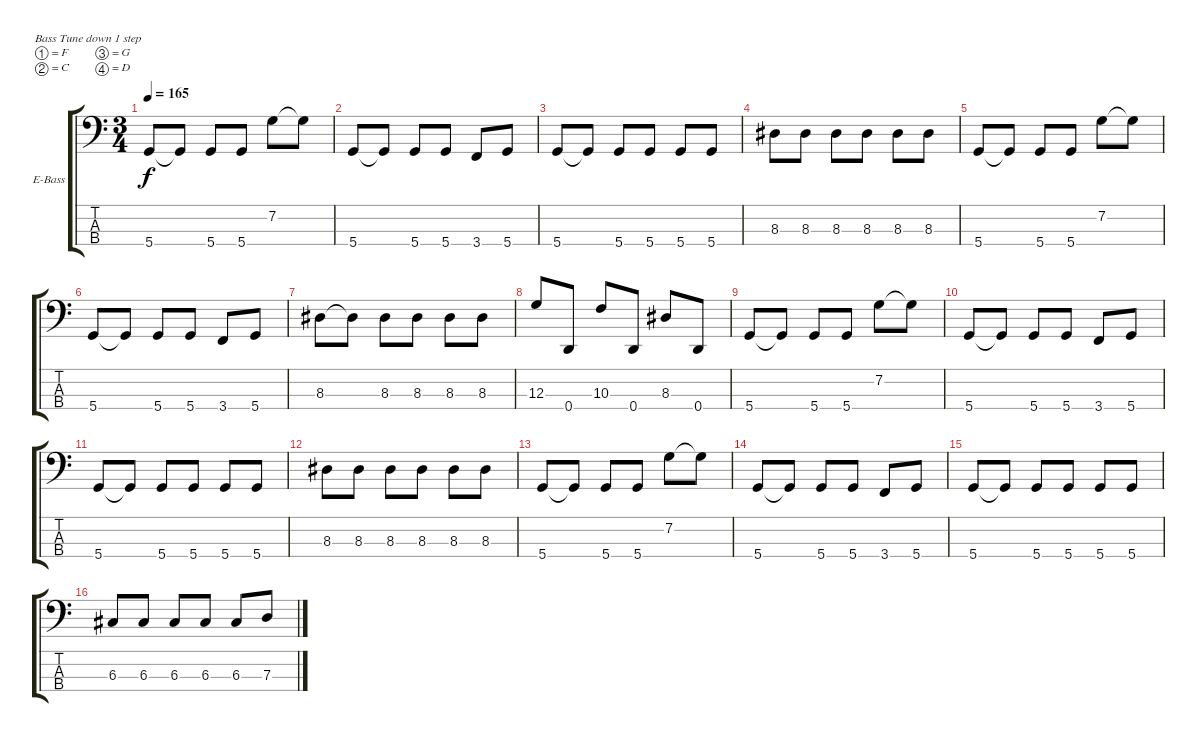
\bracketExtendMode groupsimilarinstruments
\firstSystemTrackNameOrientation horizontal
\otherSystemsTrackNameOrientation horizontal
\track ("Kristian - Bass" "E-Bass") {instrument electricbassfinger}
\staff {score tabs}
\tuning (F2 C2 G1 D1)
\ts (3 4)
\tempo 165
\clef f4
\ks c
5.4.8{dy f} 5.4{t}.8 5.4.8 5.4.8 7.2.8 7.2{t}.8 |
5.4.8 5.4{t}.8 5.4.8 5.4.8 3.4.8 5.4.8 |
5.4.8 5.4{t}.8 5.4.8 5.4.8 5.4.8 5.4.8 |
8.3.8 8.3.8 8.3.8 8.3.8 8.3.8 8.3.8 |
5.4.8 5.4{t}.8 5.4.8 5.4.8 7.2.8 7.2{t}.8 |
5.4.8 5.4{t}.8 5.4.8 5.4.8 3.4.8 5.4.8 |
8.3.8 8.3{t}.8 8.3.8 8.3.8 8.3.8 8.3.8 |
12.3.8 0.4.8 10.3.8 0.4.8 8.3.8 0.4.8 |
5.4.8 5.4{t}.8 5.4.8 5.4.8 7.2.8 7.2{t}.8 |
5.4.8 5.4{t}.8 5.4.8 5.4.8 3.4.8 5.4.8 |
5.4.8 5.4{t}.8 5.4.8 5.4.8 5.4.8 5.4.8 |
8.3.8 8.3.8 8.3.8 8.3.8 8.3.8 8.3.8 |
5.4.8 5.4{t}.8 5.4.8 5.4.8 7.2.8 7.2{t}.8 |
5.4.8 5.4{t}.8 5.4.8 5.4.8 3.4.8 5.4.8 |
5.4.8 5.4{t}.8 5.4.8 5.4.8 5.4.8 5.4.8 |
6.3.8 6.3.8 6.3.8 6.3.8 6.3.8 7.3.8
